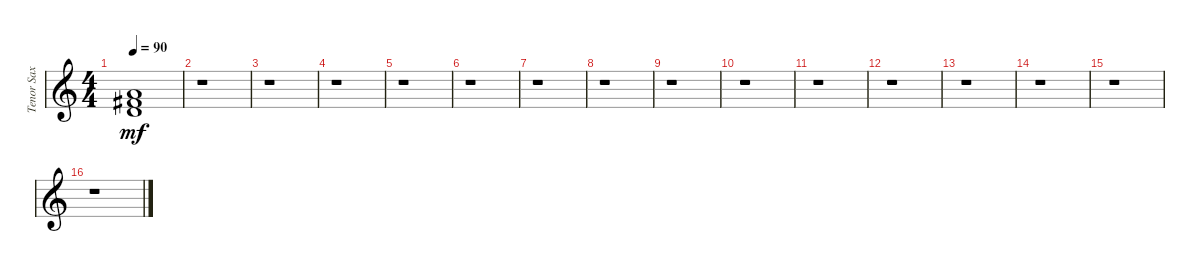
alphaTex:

\track ("Tenor Sax" "Tenor Sax") {instrument tenorsax}
\staff {score}
\tuning (E4 B3 G3 D3 A2 E2) {hide}
\ts (4 4)
\tempo 90
\clef g2
\ks c
(5.1 7.2 7.3).1{dy mf volume 10} |
r.1 |
r.1 |
r.1 |
r.1 |
r.1 |
r.1 |
r.1 |
r.1 |
r.1 |
r.1 |
r.1 |
r.1 |
r.1 |
r.1 |
r.1
